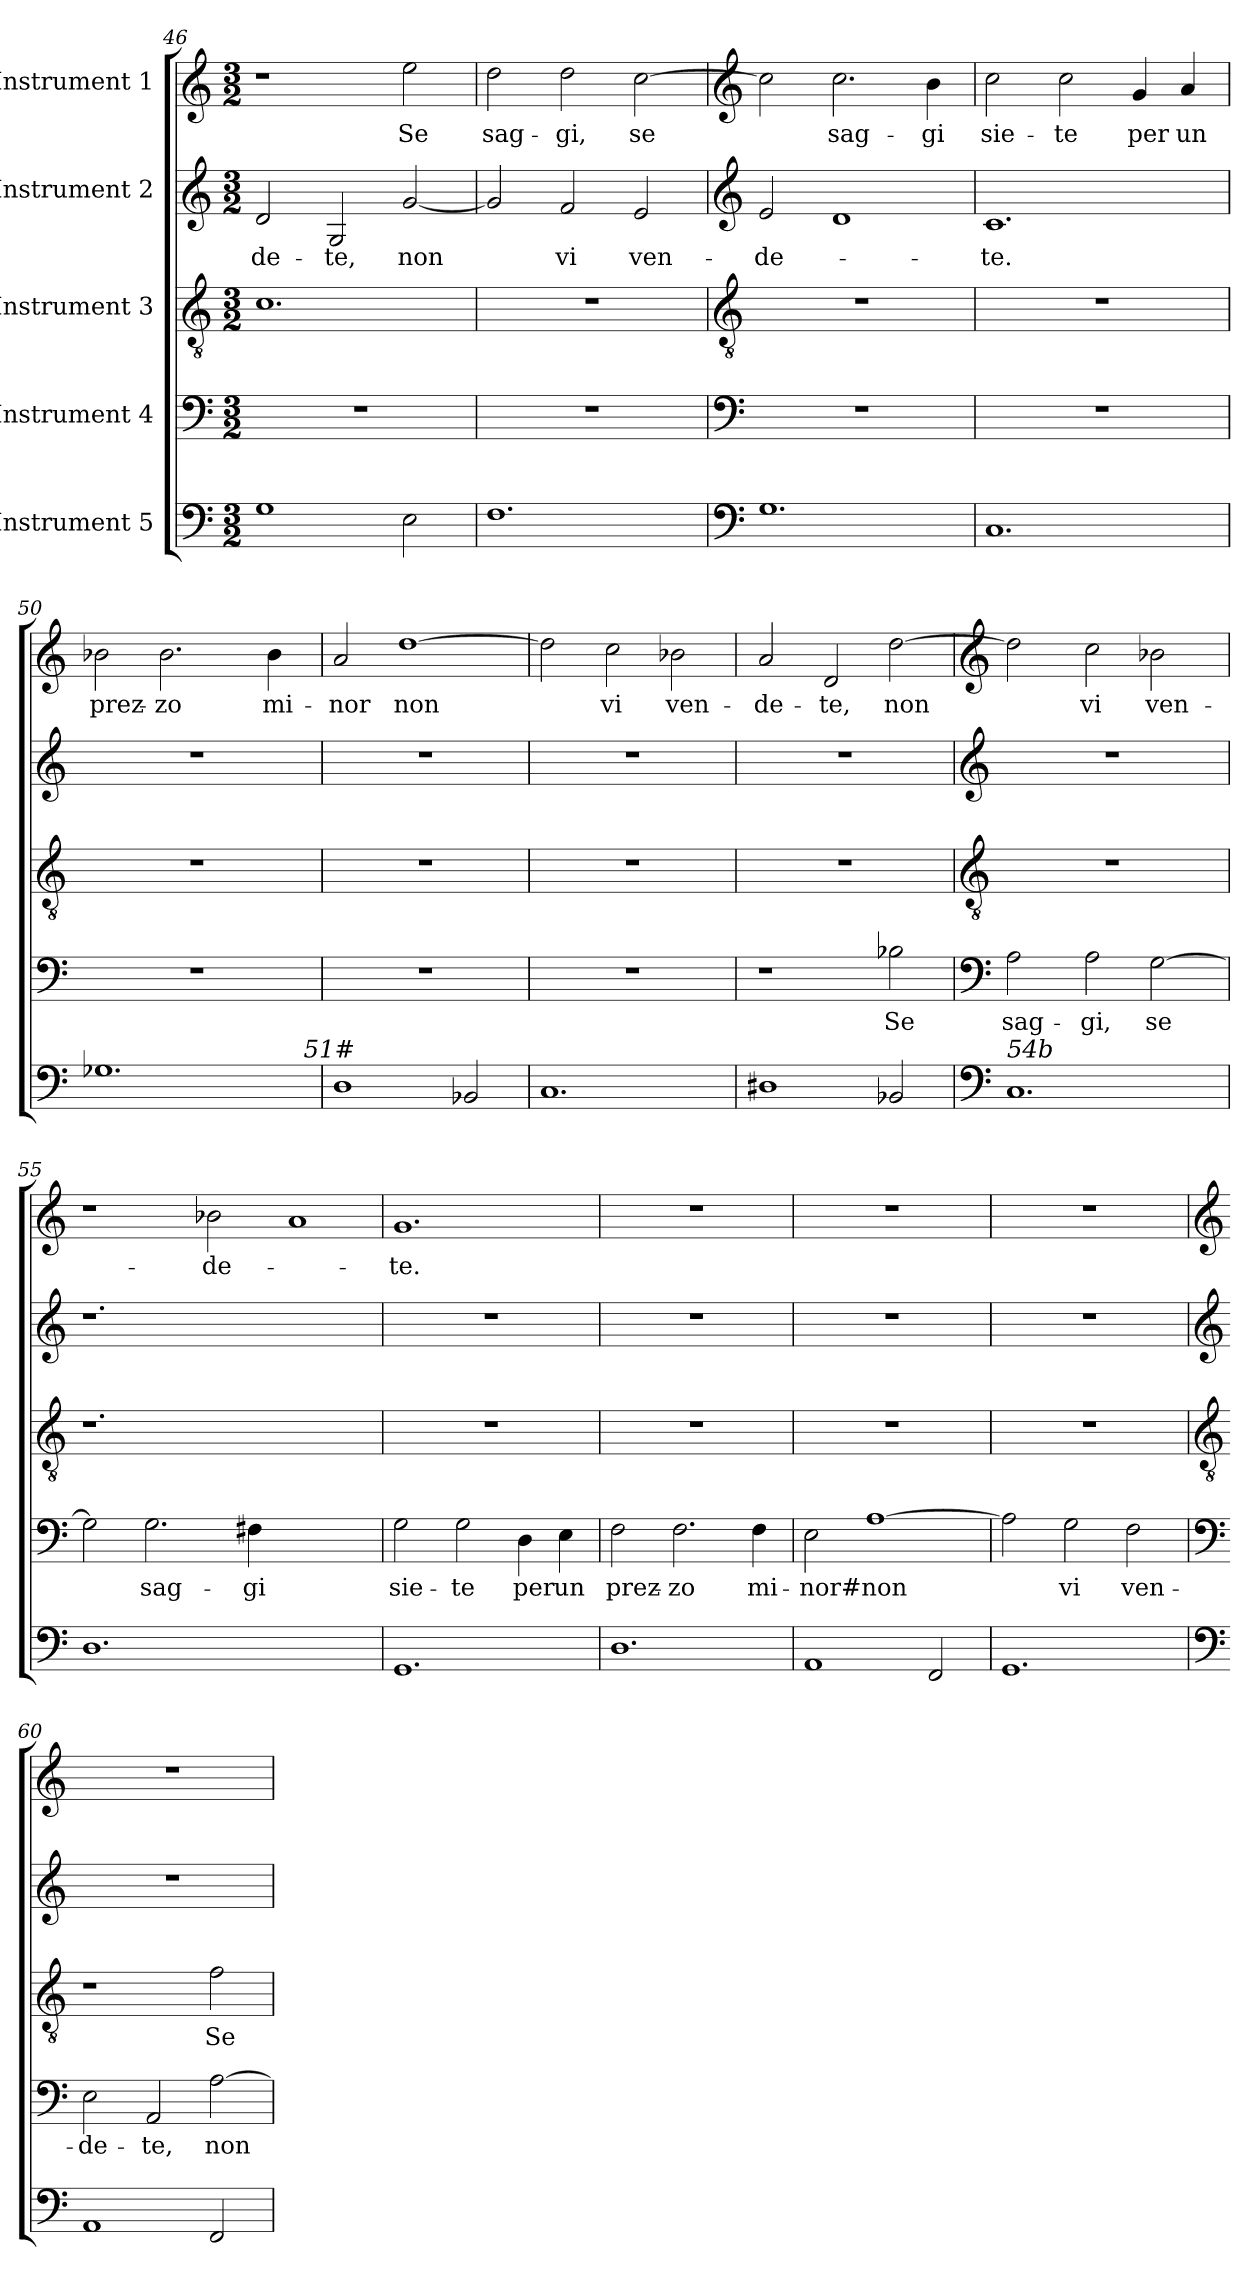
**kern	**kern	**text	**kern	**text	**kern	**text	**kern	**text
*part5	*part4	*part4	*part3	*part3	*part2	*part2	*part1	*part1
*staff5	*staff4	*staff4	*staff3	*staff3	*staff2	*staff2	*staff1	*staff1
*I"Instrument 5	*I"Instrument 4	*	*I"Instrument 3	*	*I"Instrument 2	*	*I"Instrument 1	*
*clefF4	*clefF4	*	*clefGv2	*	*clefG2	*	*clefG2	*
*M3/2	*M3/2	*	*M3/2	*	*M3/2	*	*M3/2	*
=46	=46	=46	=46	=46	=46	=46	=46	=46
!	!	!	!	!	!	!LO:LY:b:cj	!	!
1G	1.r	.	1.c	.	2d/	-de-	1r	.
!	!	!	!	!	!	!LO:LY:b:cj	!	!
.	.	.	.	.	2G/	-te,	.	.
!	!	!	!	!	!	!LO:LY:b	!	!LO:LY:b:cj
2E\	.	.	.	.	[<2g/	non	2ee\	Se
=47	=47	=47	=47	=47	=47	=47	=47	=47
!	!	!	!	!	!	!	!	!LO:LY:b:cj
1.F	1.r	.	1.r	.	2g/]	.	2dd\	sag-
!	!	!	!	!	!	!LO:LY:b:cj	!	!LO:LY:b:cj
.	.	.	.	.	2f/	vi	2dd\	-gi,
!	!	!	!	!	!	!LO:LY:b:cj	!	!LO:LY:b:cj
.	.	.	.	.	2e/	ven-	[<2cc\	se
!!LO:PB:g=z
=48	=48	=48	=48	=48	=48	=48	=48	=48
*clefF4	*clefF4	*	*clefGv2	*	*clefG2	*	*clefG2	*
!	!	!	!	!	!	!LO:LY:b:cj	!	!
1.G	1.r	.	1.r	.	2e/	-de-	2cc\]	.
!	!	!	!	!	!	!	!	!LO:LY:b:cj
.	.	.	.	.	1d	.	2.cc\	sag-
!	!	!	!	!	!	!	!	!LO:LY:b:cj
.	.	.	.	.	.	.	4b\	-gi
=49	=49	=49	=49	=49	=49	=49	=49	=49
!	!	!	!	!	!	!LO:LY:b:cj	!	!LO:LY:b:cj
1.C	1.r	.	1.r	.	1.c	-te.	2cc\	sie-
!	!	!	!	!	!	!	!	!LO:LY:b:cj
.	.	.	.	.	.	.	2cc\	-te
!	!	!	!	!	!	!	!	!LO:LY:b:cj
.	.	.	.	.	.	.	4g/	per
!	!	!	!	!	!	!	!	!LO:LY:b:cj
.	.	.	.	.	.	.	4a/	un
=50	=50	=50	=50	=50	=50	=50	=50	=50
!	!	!	!	!	!	!	!	!LO:LY:b:cj
*^	*	*	*	*	*	*	*	*
1.G-	1ryy	1.r	.	1.r	.	1.r	.	2b-X\	prez-
!	!	!	!	!	!	!	!	!	!LO:LY:b:cj
.	.	.	.	.	.	.	.	2.b-\	-zo
.	4..ryy	.	.	.	.	.	.	.	.
!	!	!	!	!	!	!	!	!	!LO:LY:b:cj
.	.	.	.	.	.	.	.	4b-\	mi-
!	!LO:TX:a:i:t=51#	!	!	!	!	!	!	!	!
.	16ryy	.	.	.	.	.	.	.	.
=51	=51	=51	=51	=51	=51	=51	=51	=51	=51
!	!	!	!	!	!	!	!	!	!LO:LY:b:cj
*v	*v	*	*	*	*	*	*	*	*
1D	1.r	.	1.r	.	1.r	.	2a/	-nor
!	!	!	!	!	!	!	!	!LO:LY:b:cj
.	.	.	.	.	.	.	[>1dd	non
2BB-X/	.	.	.	.	.	.	.	.
=52	=52	=52	=52	=52	=52	=52	=52	=52
1.C	1.r	.	1.r	.	1.r	.	2dd\]	.
!	!	!	!	!	!	!	!	!LO:LY:b:cj
.	.	.	.	.	.	.	2cc\	vi
!	!	!	!	!	!	!	!	!LO:LY:b:cj
.	.	.	.	.	.	.	2b-X\	ven-
=53	=53	=53	=53	=53	=53	=53	=53	=53
!	!	!	!	!	!	!	!	!LO:LY:b:cj
1D#	1r	.	1.r	.	1.r	.	2a/	-de-
!	!	!	!	!	!	!	!	!LO:LY:b:cj
.	.	.	.	.	.	.	2d/	-te,
!	!	!LO:LY:b:cj	!	!	!	!	!	!LO:LY:b
2BB-X/	2B-X\	Se	.	.	.	.	[<2dd\	non
!!LO:LB:g=z
=54	=54	=54	=54	=54	=54	=54	=54	=54
*clefF4	*clefF4	*	*clefGv2	*	*clefG2	*	*clefG2	*
!LO:TX:a:i:t=54b	!	!	!	!	!	!	!	!
!	!	!LO:LY:b:cj	!	!	!	!	!	!
*	*	*	*	*	*^	*	*	*
1.C	2A\	sag-	1.r	.	1.r	16ryy	.	2dd\]	.
.	.	.	.	.	.	1ryy	.	.	.
!	!	!LO:LY:b:cj	!	!	!	!	!	!	!LO:LY:b:cj
.	2A\	-gi,	.	.	.	.	.	2cc\	vi
!	!	!LO:LY:b:cj	!	!	!	!	!	!	!LO:LY:b:cj
.	[>2G\	se	.	.	.	.	.	2b-X\	ven-
.	.	.	.	.	.	4..ryy	.	.	.
*	*	*	*	*	*v	*v	*	*	*
=55	=55	=55	=55	=55	=55	=55	=55	=55
1.D	2G\]	.	1.r	.	1.r	.	1r	.
!	!	!LO:LY:b:cj	!	!	!	!	!	!
.	2.G\	sag-	.	.	.	.	.	.
!	!	!	!	!	!	!	!	!LO:LY:b:cj
.	.	.	.	.	.	.	2b-X\	-de-
!	!	!LO:LY:b:cj	!	!	!	!	!	!
.	4F#X\	-gi	.	.	.	.	.	.
1ryy	1ryy	.	1ryy	.	1ryy	.	1a	.
=56	=56	=56	=56	=56	=56	=56	=56	=56
!	!	!LO:LY:b:cj	!	!	!	!	!	!LO:LY:b:cj
1.GG	2G\	sie-	1.r	.	1.r	.	1.g	-te.
!	!	!LO:LY:b:cj	!	!	!	!	!	!
.	2G\	-te	.	.	.	.	.	.
!	!	!LO:LY:b:cj	!	!	!	!	!	!
.	4D\	per	.	.	.	.	.	.
!	!	!LO:LY:b:cj	!	!	!	!	!	!
.	4E\	un	.	.	.	.	.	.
=57	=57	=57	=57	=57	=57	=57	=57	=57
!	!	!LO:LY:b:cj	!	!	!	!	!	!
1.D	2F\	prez-	1.r	.	1.r	.	1.r	.
!	!	!LO:LY:b:cj	!	!	!	!	!	!
.	2.F\	-zo	.	.	.	.	.	.
!	!	!LO:LY:b:cj	!	!	!	!	!	!
.	4F\	mi-	.	.	.	.	.	.
=58	=58	=58	=58	=58	=58	=58	=58	=58
!	!	!LO:LY:b:cj	!	!	!	!	!	!
1AA	2E\	-nor#	1.r	.	1.r	.	1.r	.
!	!	!LO:LY:b:cj	!	!	!	!	!	!
.	[>1A	non	.	.	.	.	.	.
2FF/	.	.	.	.	.	.	.	.
=59	=59	=59	=59	=59	=59	=59	=59	=59
1.GG	2A\]	.	1.r	.	1.r	.	1.r	.
!	!	!LO:LY:b:cj	!	!	!	!	!	!
.	2G\	vi	.	.	.	.	.	.
!	!	!LO:LY:b:cj	!	!	!	!	!	!
.	2F\	ven-	.	.	.	.	.	.
!!LO:PB:g=z
=60	=60	=60	=60	=60	=60	=60	=60	=60
*clefF4	*clefF4	*	*clefGv2	*	*clefG2	*	*clefG2	*
!	!	!LO:LY:b:cj	!	!	!	!	!	!
1AA	2E\	-de-	1r	.	1.r	.	1.r	.
!	!	!LO:LY:b:cj	!	!	!	!	!	!
.	2AA/	-te,	.	.	.	.	.	.
!	!	!LO:LY:b	!	!LO:LY:b:cj	!	!	!	!
2FF/	[>2A\	non	2f\	Se	.	.	.	.
=	=	=	=	=	=	=	=	=
*-	*-	*-	*-	*-	*-	*-	*-	*-
